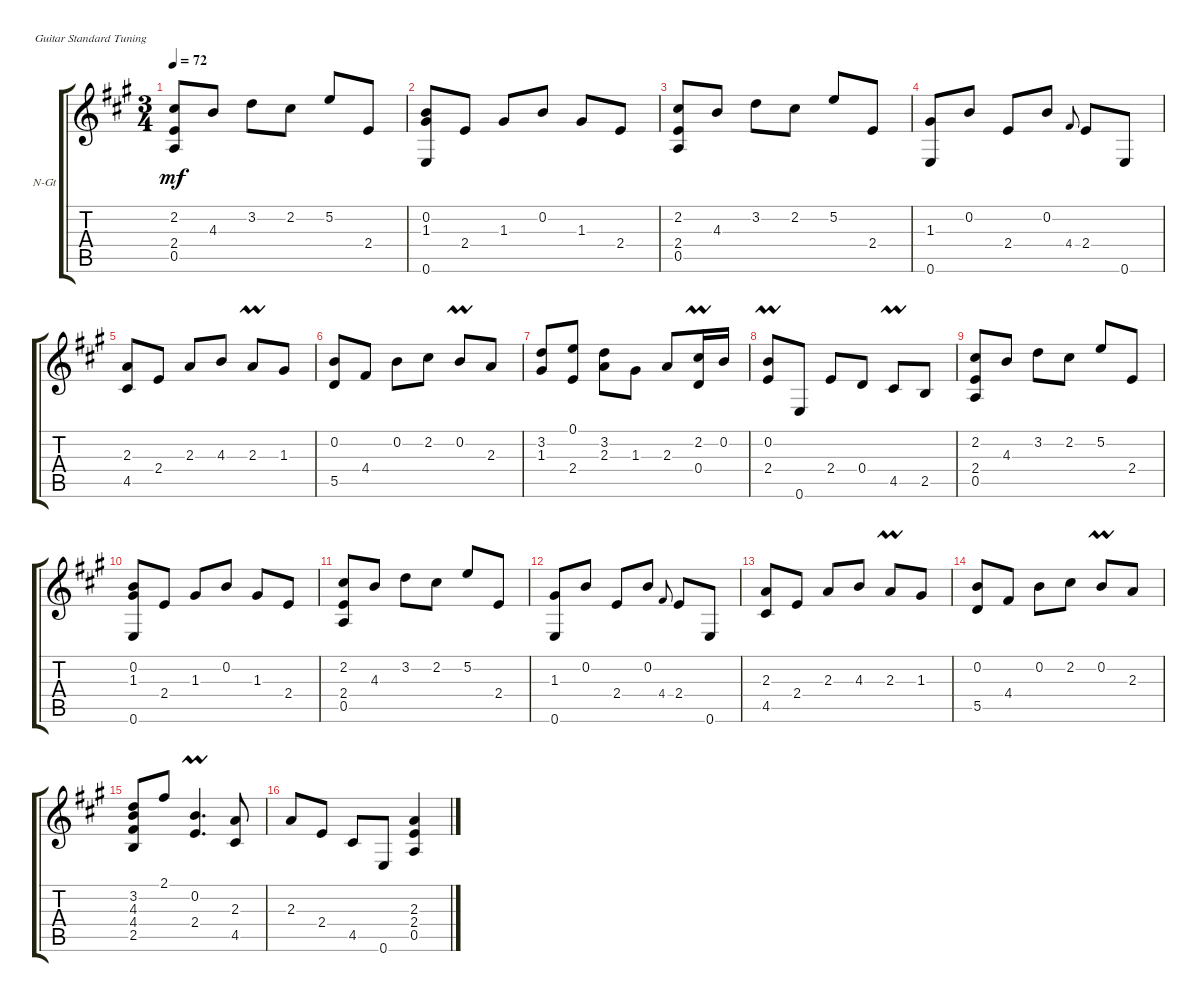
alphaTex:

\defaultSystemsLayout 4
\bracketExtendMode groupsimilarinstruments
\firstSystemTrackNameOrientation horizontal
\otherSystemsTrackNameOrientation horizontal
\track ("Nylon Guitar" "N-Gt") {instrument acousticguitarnylon}
\staff {score tabs}
\tuning (E4 B3 G3 D3 A2 E2)
\ts (3 4)
\tempo 72
\clef g2
\ks a
(2.2 0.5 2.4).8{dy mf} 4.3.8 3.2.8 2.2.8 5.2.8 2.4.8 |
(1.3 0.2 0.6).8 2.4.8 1.3.8 0.2.8 1.3.8 2.4.8 |
(2.2 0.5 2.4).8 4.3.8 3.2.8 2.2.8 5.2.8 2.4.8 |
(1.3 0.6).8 0.2.8 2.4.8 0.2.8 4.4.8{gr onbeat} 2.4.8 0.6.8 |
(2.3 4.5).8 2.4.8 2.3.8 4.3.8 2.3{umordent}.8 1.3.8 |
(0.2 5.5).8 4.4.8 0.2.8 2.2.8 0.2{umordent}.8 2.3.8 |
(3.2 1.3).8 (0.1 2.4).8 (3.2 2.3).8 1.3.8 2.3.8 (0.4 2.2{umordent}).16 0.2.16 |
(0.2{umordent} 2.4).8 0.6.8 2.4.8 0.4.8 4.5{umordent}.8 2.5.8 |
(2.2 0.5 2.4).8 4.3.8 3.2.8 2.2.8 5.2.8 2.4.8 |
(1.3 0.2 0.6).8 2.4.8 1.3.8 0.2.8 1.3.8 2.4.8 |
(2.2 0.5 2.4).8 4.3.8 3.2.8 2.2.8 5.2.8 2.4.8 |
(1.3 0.6).8 0.2.8 2.4.8 0.2.8 4.4.8{gr onbeat} 2.4.8 0.6.8 |
(2.3 4.5).8 2.4.8 2.3.8 4.3.8 2.3{umordent}.8 1.3.8 |
(0.2 5.5).8 4.4.8 0.2.8 2.2.8 0.2{umordent}.8 2.3.8 |
(2.5 4.4 4.3 3.2).8 2.1.8 (2.4 0.2{umordent}).4{d} (2.3 4.5).8 |
2.3.8 2.4.8 4.5.8 0.6.8 (0.5 2.4 2.3).4
